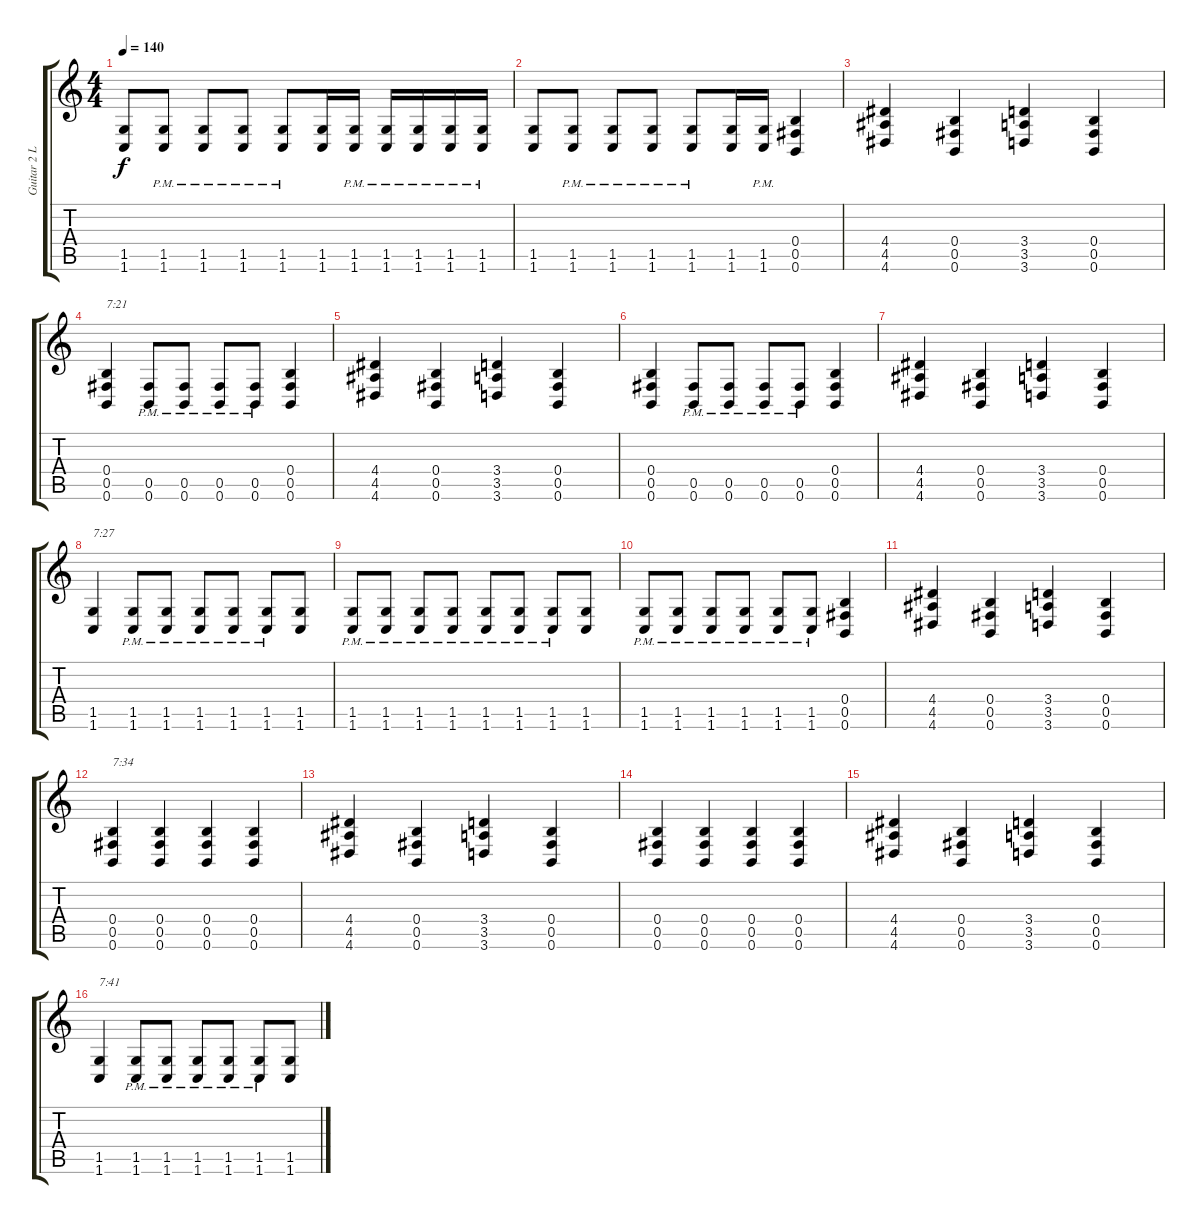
\track ("Guitar 2 Lead" "Guitar 2 L") {instrument distortionguitar}
\staff {score tabs}
\tuning (E4 B3 E3 B2 Gb2 B1) {hide}
\ts (4 4)
\tempo 140
\clef g2
\ks c
(1.5 1.6).8{dy f} (1.5{pm} 1.6{pm}).8 (1.5{pm} 1.6{pm}).8 (1.5{pm} 1.6{pm}).8 (1.5{pm} 1.6{pm}).8 (1.5 1.6).16 (1.5{pm} 1.6{pm}).16 (1.5{pm} 1.6{pm}).16 (1.5{pm} 1.6{pm}).16 (1.5{pm} 1.6{pm}).16 (1.5{pm} 1.6{pm}).16 |
(1.5 1.6).8 (1.5{pm} 1.6{pm}).8 (1.5{pm} 1.6{pm}).8 (1.5{pm} 1.6{pm}).8 (1.5{pm} 1.6{pm}).8 (1.5 1.6).16 (1.5{pm} 1.6{pm}).16 (0.4 0.5 0.6).4 |
(4.4 4.5 4.6).4 (0.4 0.5 0.6).4 (3.4 3.5 3.6).4 (0.4 0.5 0.6).4 |
(0.4 0.5 0.6).4{txt "7:21"} (0.5{pm} 0.6{pm}).8 (0.5{pm} 0.6{pm}).8 (0.5{pm} 0.6{pm}).8 (0.5{pm} 0.6{pm}).8 (0.4 0.5 0.6).4 |
(4.4 4.5 4.6).4 (0.4 0.5 0.6).4 (3.4 3.5 3.6).4 (0.4 0.5 0.6).4 |
(0.4 0.5 0.6).4 (0.5{pm} 0.6{pm}).8 (0.5{pm} 0.6{pm}).8 (0.5{pm} 0.6{pm}).8 (0.5{pm} 0.6{pm}).8 (0.4 0.5 0.6).4 |
(4.4 4.5 4.6).4 (0.4 0.5 0.6).4 (3.4 3.5 3.6).4 (0.4 0.5 0.6).4 |
(1.5 1.6).4{txt "7:27"} (1.5{pm} 1.6{pm}).8 (1.5{pm} 1.6{pm}).8 (1.5{pm} 1.6{pm}).8 (1.5{pm} 1.6{pm}).8 (1.5{pm} 1.6).8 (1.5 1.6).8 |
(1.5{pm} 1.6{pm}).8 (1.5{pm} 1.6{pm}).8 (1.5{pm} 1.6{pm}).8 (1.5{pm} 1.6{pm}).8 (1.5{pm} 1.6{pm}).8 (1.5{pm} 1.6{pm}).8 (1.5 1.6{pm}).8 (1.5 1.6).8 |
(1.5{pm} 1.6).8 (1.5{pm} 1.6{pm}).8 (1.5{pm} 1.6{pm}).8 (1.5{pm} 1.6{pm}).8 (1.5{pm} 1.6{pm}).8 (1.5{pm} 1.6{pm}).8 (0.4 0.5 0.6).4 |
(4.4 4.5 4.6).4 (0.4 0.5 0.6).4 (3.4 3.5 3.6).4 (0.4 0.5 0.6).4 |
(0.4 0.5 0.6).4{txt "7:34"} (0.4 0.5 0.6).4 (0.4 0.5 0.6).4 (0.4 0.5 0.6).4 |
(4.4 4.5 4.6).4 (0.4 0.5 0.6).4 (3.4 3.5 3.6).4 (0.4 0.5 0.6).4 |
(0.4 0.5 0.6).4 (0.4 0.5 0.6).4 (0.4 0.5 0.6).4 (0.4 0.5 0.6).4 |
(4.4 4.5 4.6).4 (0.4 0.5 0.6).4 (3.4 3.5 3.6).4 (0.4 0.5 0.6).4 |
(1.5 1.6).4{txt "7:41"} (1.5{pm} 1.6{pm}).8 (1.5{pm} 1.6{pm}).8 (1.5{pm} 1.6{pm}).8 (1.5{pm} 1.6{pm}).8 (1.5{pm} 1.6).8 (1.5 1.6).8
